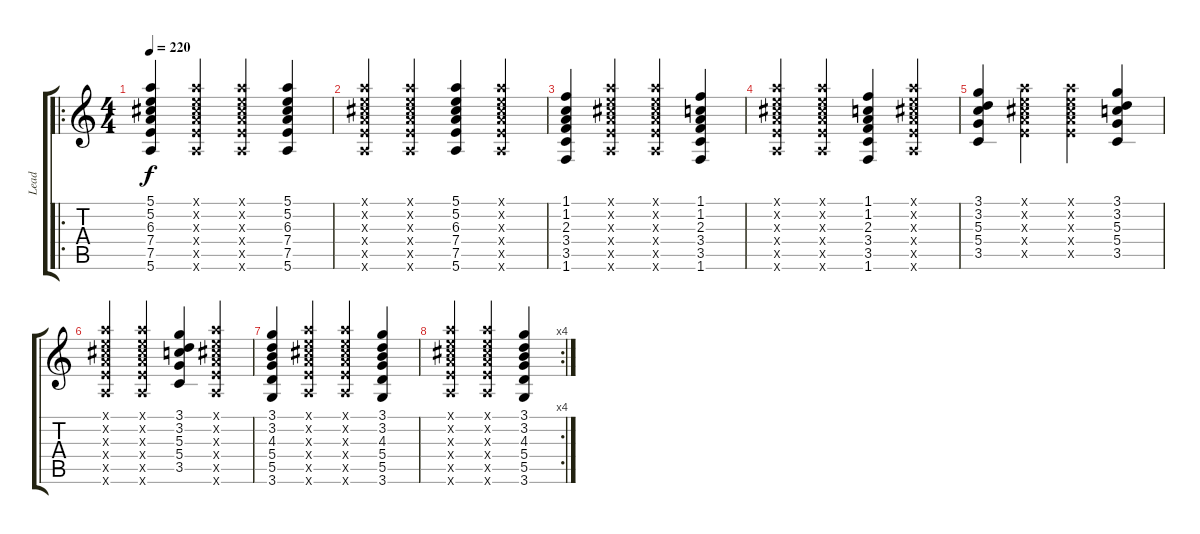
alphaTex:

\track ("Lead" "Lead") {instrument distortionguitar}
\staff {score tabs}
\tuning (E4 B3 G3 D3 A2 E2) {hide}
\ro
\ts (4 4)
\tempo 220
\clef g2
\ks c
(5.1 5.2 6.3 7.4 7.5 5.6).4{dy f} (5.1{x} 5.2{x} 6.3{x} 7.4{x} 7.5{x} 5.6{x}).4 (5.1{x} 5.2{x} 6.3{x} 7.4{x} 7.5{x} 5.6{x}).4 (5.1 5.2 6.3 7.4 7.5 5.6).4 |
(5.1{x} 5.2{x} 6.3{x} 7.4{x} 7.5{x} 5.6{x}).4 (5.1{x} 5.2{x} 6.3{x} 7.4{x} 7.5{x} 5.6{x}).4 (5.1 5.2 6.3 7.4 7.5 5.6).4 (5.1{x} 5.2{x} 6.3{x} 7.4{x} 7.5{x} 5.6{x}).4 |
(1.1 1.2 2.3 3.4 3.5 1.6).4 (5.1{x} 5.2{x} 6.3{x} 7.4{x} 7.5{x} 5.6{x}).4 (5.1{x} 5.2{x} 6.3{x} 7.4{x} 7.5{x} 5.6{x}).4 (1.1 1.2 2.3 3.4 3.5 1.6).4 |
(5.1{x} 5.2{x} 6.3{x} 7.4{x} 7.5{x} 5.6{x}).4 (5.1{x} 5.2{x} 6.3{x} 7.4{x} 7.5{x} 5.6{x}).4 (1.1 1.2 2.3 3.4 3.5 1.6).4 (5.1{x} 5.2{x} 6.3{x} 7.4{x} 7.5{x} 5.6{x}).4 |
(3.1 3.2 5.3 5.4 3.5).4 (5.1{x} 5.2{x} 6.3{x} 7.4{x} 7.5{x}).4 (5.1{x} 5.2{x} 6.3{x} 7.4{x} 7.5{x}).4 (3.1 3.2 5.3 5.4 3.5).4 |
(5.1{x} 5.2{x} 6.3{x} 7.4{x} 7.5{x} 5.6{x}).4 (5.1{x} 5.2{x} 6.3{x} 7.4{x} 7.5{x} 5.6{x}).4 (3.1 3.2 5.3 5.4 3.5).4 (5.1{x} 5.2{x} 6.3{x} 7.4{x} 7.5{x} 5.6{x}).4 |
(3.1 3.2 4.3 5.4 5.5 3.6).4 (5.1{x} 5.2{x} 6.3{x} 7.4{x} 7.5{x} 5.6{x}).4 (5.1{x} 5.2{x} 6.3{x} 7.4{x} 7.5{x} 5.6{x}).4 (3.1 3.2 4.3 5.4 5.5 3.6).4 |
\rc 4
(5.1{x} 5.2{x} 6.3{x} 7.4{x} 7.5{x} 5.6{x}).4 (5.1{x} 5.2{x} 6.3{x} 7.4{x} 7.5{x} 5.6{x}).4 (3.1 3.2 4.3 5.4 5.5 3.6).4
